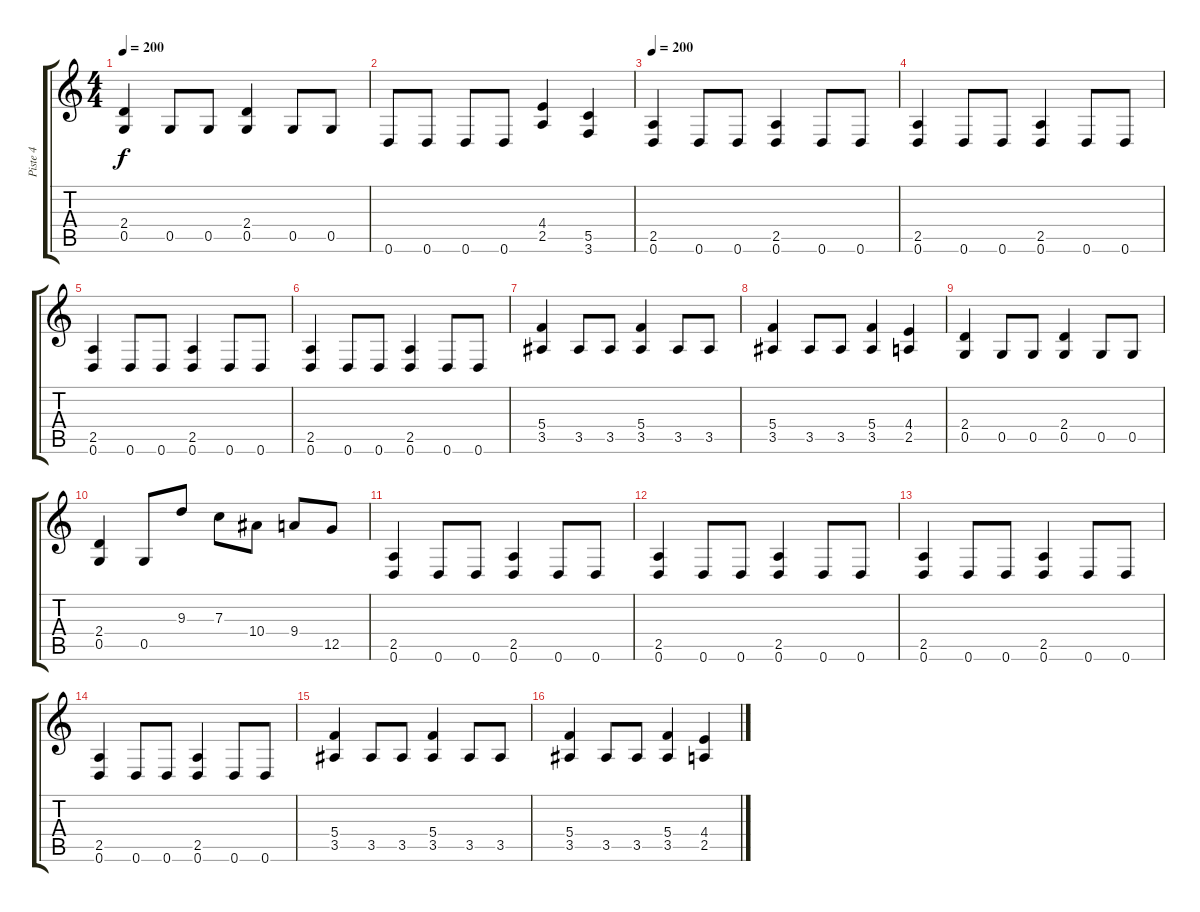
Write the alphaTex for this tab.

\track ("Piste 4" "Piste 4") {instrument distortionguitar}
\staff {score tabs}
\tuning (D4 A3 F3 C3 G2 D2) {hide}
\ts (4 4)
\tempo 200
\clef g2
\ks c
(2.4 0.5).4{dy f} 0.5.8 0.5.8 (2.4 0.5).4 0.5.8 0.5.8 |
0.6.8 0.6.8 0.6.8 0.6.8 (4.4 2.5).4 (5.5 3.6).4 |
\tempo 200
(2.5 0.6).4 0.6.8 0.6.8 (2.5 0.6).4 0.6.8 0.6.8 |
(2.5 0.6).4 0.6.8 0.6.8 (2.5 0.6).4 0.6.8 0.6.8 |
(2.5 0.6).4 0.6.8 0.6.8 (2.5 0.6).4 0.6.8 0.6.8 |
(2.5 0.6).4 0.6.8 0.6.8 (2.5 0.6).4 0.6.8 0.6.8 |
(5.4 3.5).4 3.5.8 3.5.8 (5.4 3.5).4 3.5.8 3.5.8 |
(5.4 3.5).4 3.5.8 3.5.8 (5.4 3.5).4 (4.4 2.5).4 |
(2.4 0.5).4 0.5.8 0.5.8 (2.4 0.5).4 0.5.8 0.5.8 |
(2.4 0.5).4 0.5.8 9.3.8 7.3.8 10.4.8 9.4.8 12.5.8 |
(2.5 0.6).4 0.6.8 0.6.8 (2.5 0.6).4 0.6.8 0.6.8 |
(2.5 0.6).4 0.6.8 0.6.8 (2.5 0.6).4 0.6.8 0.6.8 |
(2.5 0.6).4 0.6.8 0.6.8 (2.5 0.6).4 0.6.8 0.6.8 |
(2.5 0.6).4 0.6.8 0.6.8 (2.5 0.6).4 0.6.8 0.6.8 |
(5.4 3.5).4 3.5.8 3.5.8 (5.4 3.5).4 3.5.8 3.5.8 |
(5.4 3.5).4 3.5.8 3.5.8 (5.4 3.5).4 (4.4 2.5).4
